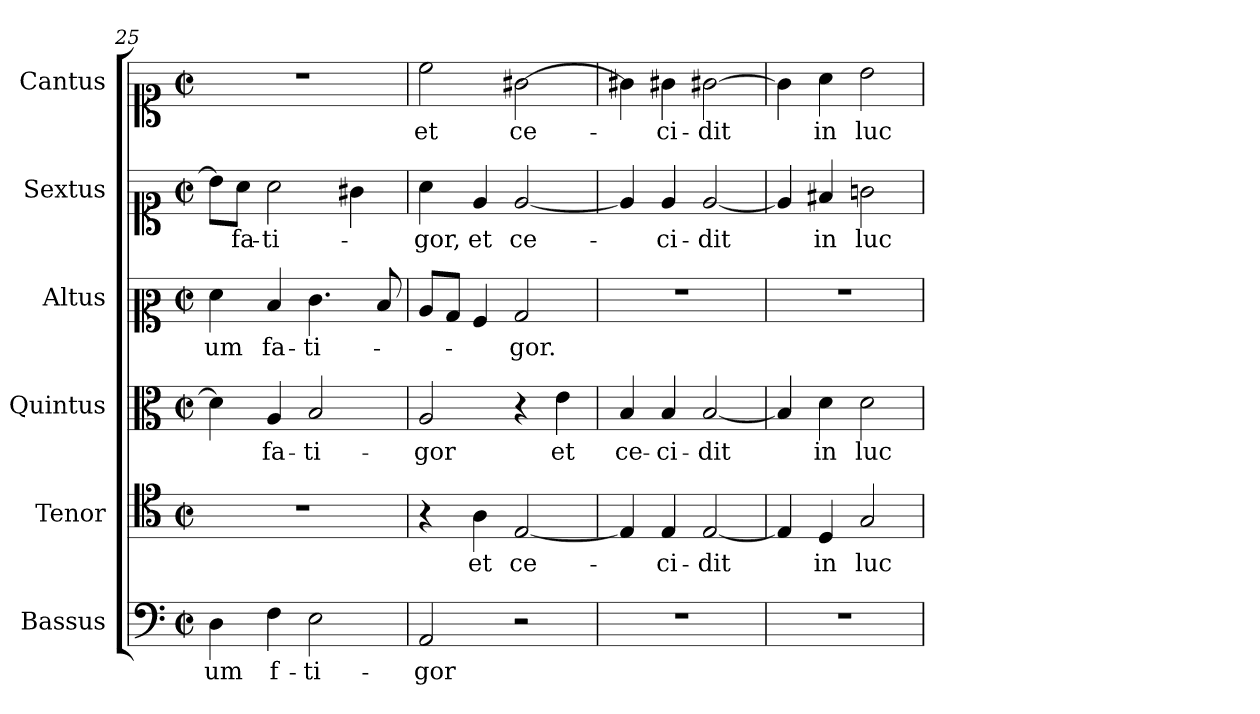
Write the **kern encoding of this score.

**kern	**text	**kern	**text	**kern	**text	**kern	**text	**kern	**text	**kern	**text
*part6	*part6	*part5	*part5	*part4	*part4	*part3	*part3	*part2	*part2	*part1	*part1
*staff6	*staff6	*staff5	*staff5	*staff4	*staff4	*staff3	*staff3	*staff2	*staff2	*staff1	*staff1
*I"Bassus	*	*I"Tenor	*	*I"Quintus	*	*I"Altus	*	*I"Sextus	*	*I"Cantus	*
*clefF4	*	*clefC4	*	*clefC3	*	*clefC2	*	*clefC1	*	*clefC1	*
*k[]	*	*k[]	*	*k[]	*	*k[]	*	*k[]	*	*k[]	*
*C:	*	*C:	*	*C:	*	*C:	*	*C:	*	*C:	*
*M2/2	*	*M2/2	*	*M2/2	*	*M2/2	*	*M2/2	*	*M2/2	*
*met(c|)	*	*met(c|)	*	*met(c|)	*	*met(c|)	*	*met(c|)	*	*met(c|)	*
=25	=25	=25	=25	=25	=25	=25	=25	=25	=25	=25	=25
!	!LO:LY:b:color=#000000	!	!	!	!	!	!	!	!	!	!
!	!	!	!	!	!	!	!LO:LY:b:color=#000000	!	!	!	!
4Di\	-um	1r	.	4di\]	.	4fi\	-um	8bi\L]	.	1r	.
!	!	!	!	!	!	!	!	!	!LO:LY:b:color=#000000	!	!
.	.	.	.	.	.	.	.	8ai\J	fa-	.	.
!	!LO:LY:b:color=#000000	!	!	!	!	!	!	!	!	!	!
!	!	!	!	!	!LO:LY:b:color=#000000	!	!	!	!	!	!
!	!	!	!	!	!	!	!LO:LY:b:color=#000000	!	!	!	!
!	!	!	!	!	!	!	!	!	!LO:LY:b:color=#000000	!	!
4Fi\	f-	.	.	4Ai/	fa-	4di/	fa-	2ai\	-ti-	.	.
!	!LO:LY:b:color=#000000	!	!	!	!	!	!	!	!	!	!
!	!	!	!	!	!LO:LY:b:color=#000000	!	!	!	!	!	!
!	!	!	!	!	!	!	!LO:LY:b:color=#000000	!	!	!	!
2Ei\	-ti-	.	.	2Bi/	-ti-	4.ei\	-ti-	.	.	.	.
.	.	.	.	.	.	.	.	4g#Xi\	.	.	.
.	.	.	.	.	.	8di/	.	.	.	.	.
=26	=26	=26	=26	=26	=26	=26	=26	=26	=26	=26	=26
!	!LO:LY:b:color=#000000	!	!	!	!	!	!	!	!	!	!
!	!	!	!	!	!LO:LY:b:color=#000000	!	!	!	!	!	!
!	!	!	!	!	!	!	!	!	!LO:LY:b:color=#000000	!	!
!	!	!	!	!	!	!	!	!	!	!	!LO:LY:b:color=#000000
2AAi/	-gor	4r	.	2Ai/	-gor	8ci/L	.	4ai\	-gor,	2cci\	et
.	.	.	.	.	.	8Bi/J	.	.	.	.	.
!	!	!	!LO:LY:b:color=#000000	!	!	!	!	!	!	!	!
!	!	!	!	!	!	!	!	!	!LO:LY:b:color=#000000	!	!
.	.	4Ai\	et	.	.	4Ai/	.	4ei/	et	.	.
!	!	!	!LO:LY:b:color=#000000	!	!	!	!	!	!	!	!
!	!	!	!	!	!	!	!LO:LY:b:color=#000000	!	!	!	!
!	!	!	!	!	!	!	!	!	!LO:LY:b:color=#000000	!	!
!	!	!	!	!	!	!	!	!	!	!	!LO:LY:b:color=#000000
2r	.	[<2Ei/	ce-	4r	.	2Bi/	-gor.	[<2ei/	ce-	[>2g#Xi\	ce-
!	!	!	!	!	!LO:LY:b:color=#000000	!	!	!	!	!	!
.	.	.	.	4ei\	et	.	.	.	.	.	.
=27	=27	=27	=27	=27	=27	=27	=27	=27	=27	=27	=27
!	!	!	!	!	!LO:LY:b:color=#000000	!	!	!	!	!	!
1r	.	4Ei/]	.	4Bi/	ce-	1r	.	4ei/]	.	4g#Xi\]	.
!	!	!	!LO:LY:b:color=#000000	!	!	!	!	!	!	!	!
!	!	!	!	!	!LO:LY:b:color=#000000	!	!	!	!	!	!
!	!	!	!	!	!	!	!	!	!LO:LY:b:color=#000000	!	!
!	!	!	!	!	!	!	!	!	!	!	!LO:LY:b:color=#000000
.	.	4Ei/	-ci-	4Bi/	-ci-	.	.	4ei/	-ci-	4g#Xi\	-ci-
!	!	!	!LO:LY:b:color=#000000	!	!	!	!	!	!	!	!
!	!	!	!	!	!LO:LY:b:color=#000000	!	!	!	!	!	!
!	!	!	!	!	!	!	!	!	!LO:LY:b:color=#000000	!	!
!	!	!	!	!	!	!	!	!	!	!	!LO:LY:b:color=#000000
.	.	[<2Ei/	-dit	[<2Bi/	-dit	.	.	[<2ei/	-dit	[>2g#Xi\	-dit
=28	=28	=28	=28	=28	=28	=28	=28	=28	=28	=28	=28
1r	.	4Ei/]	.	4Bi/]	.	1r	.	4ei/]	.	4g#i\]	.
!	!	!	!LO:LY:b:color=#000000	!	!	!	!	!	!	!	!
!	!	!	!	!	!LO:LY:b:color=#000000	!	!	!	!	!	!
!	!	!	!	!	!	!	!	!	!LO:LY:b:color=#000000	!	!
!	!	!	!	!	!	!	!	!	!	!	!LO:LY:b:color=#000000
.	.	4Di/	in	4di\	in	.	.	4f#Xi/	in	4ai\	in
!	!	!	!LO:LY:b:color=#000000	!	!	!	!	!	!	!	!
!	!	!	!	!	!LO:LY:b:color=#000000	!	!	!	!	!	!
!	!	!	!	!	!	!	!	!	!LO:LY:b:color=#000000	!	!
!	!	!	!	!	!	!	!	!	!	!	!LO:LY:b:color=#000000
.	.	2Gi/	luc-	2di\	luc-	.	.	2gni\	luc-	2bi\	luc-
=	=	=	=	=	=	=	=	=	=	=	=
*-	*-	*-	*-	*-	*-	*-	*-	*-	*-	*-	*-
